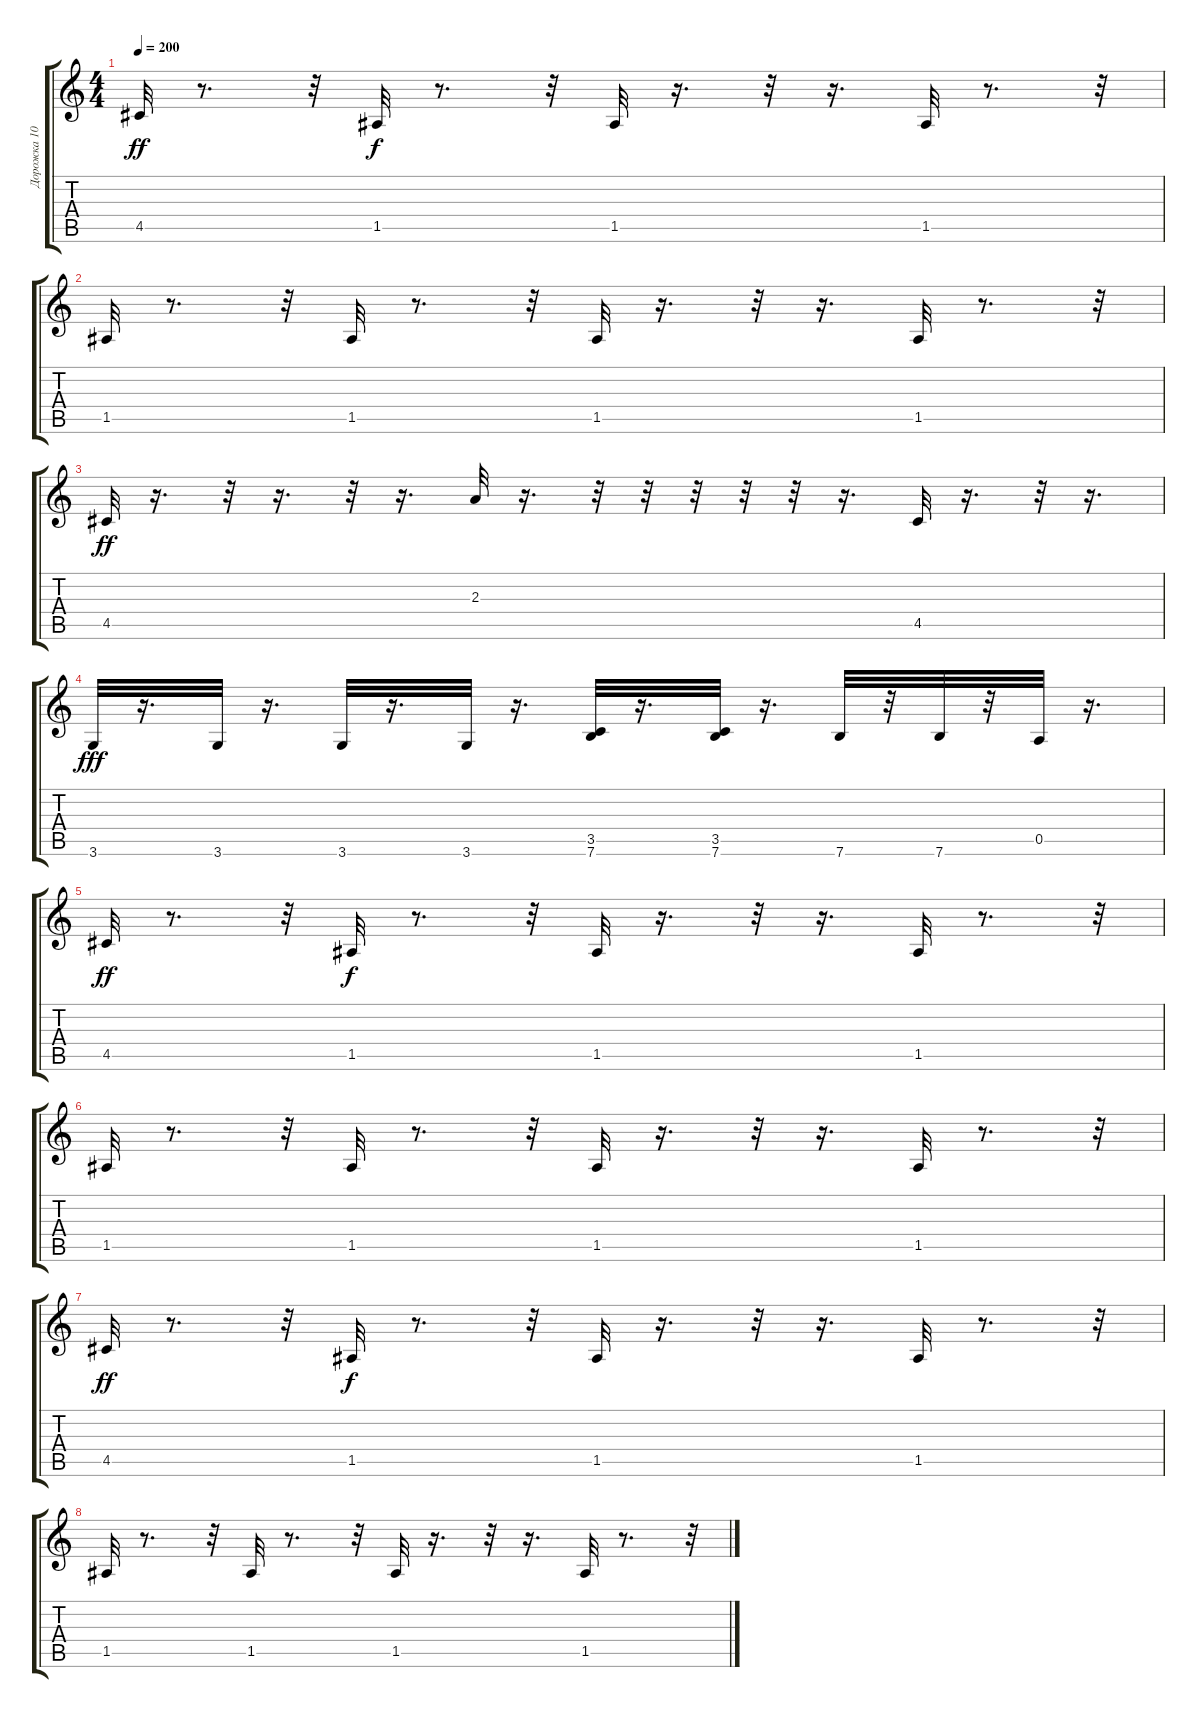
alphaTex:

\track ("Дорожка 10" "Дорожка 10") {instrument acousticguitarnylon}
\staff {score tabs}
\tuning (E4 B3 G3 D3 A2 E2) {hide}
\ts (4 4)
\tempo 200
\clef g2
\ks c
4.5.32{dy ff} r.8{d} r.32 1.5.32{dy f} r.8{d} r.32 1.5.32 r.16{d} r.32 r.16{d} 1.5.32 r.8{d} r.32 |
1.5.32 r.8{d} r.32 1.5.32 r.8{d} r.32 1.5.32 r.16{d} r.32 r.16{d} 1.5.32 r.8{d} r.32 |
4.5.32{dy ff} r.16{d} r.32 r.16{d} r.32 r.16{d} 2.3.32 r.16{d} r.32 r.32 r.32 r.32 r.32 r.16{d} 4.5.32 r.16{d} r.32 r.16{d} |
3.6.32{dy fff} r.16{d} 3.6.32 r.16{d} 3.6.32 r.16{d} 3.6.32 r.16{d} (3.5 7.6).32 r.16{d} (3.5 7.6).32 r.16{d} 7.6.32 r.32 7.6.32 r.32 0.5.32 r.16{d} |
4.5.32{dy ff} r.8{d} r.32 1.5.32{dy f} r.8{d} r.32 1.5.32 r.16{d} r.32 r.16{d} 1.5.32 r.8{d} r.32 |
1.5.32 r.8{d} r.32 1.5.32 r.8{d} r.32 1.5.32 r.16{d} r.32 r.16{d} 1.5.32 r.8{d} r.32 |
4.5.32{dy ff} r.8{d} r.32 1.5.32{dy f} r.8{d} r.32 1.5.32 r.16{d} r.32 r.16{d} 1.5.32 r.8{d} r.32 |
1.5.32 r.8{d} r.32 1.5.32 r.8{d} r.32 1.5.32 r.16{d} r.32 r.16{d} 1.5.32 r.8{d} r.32
